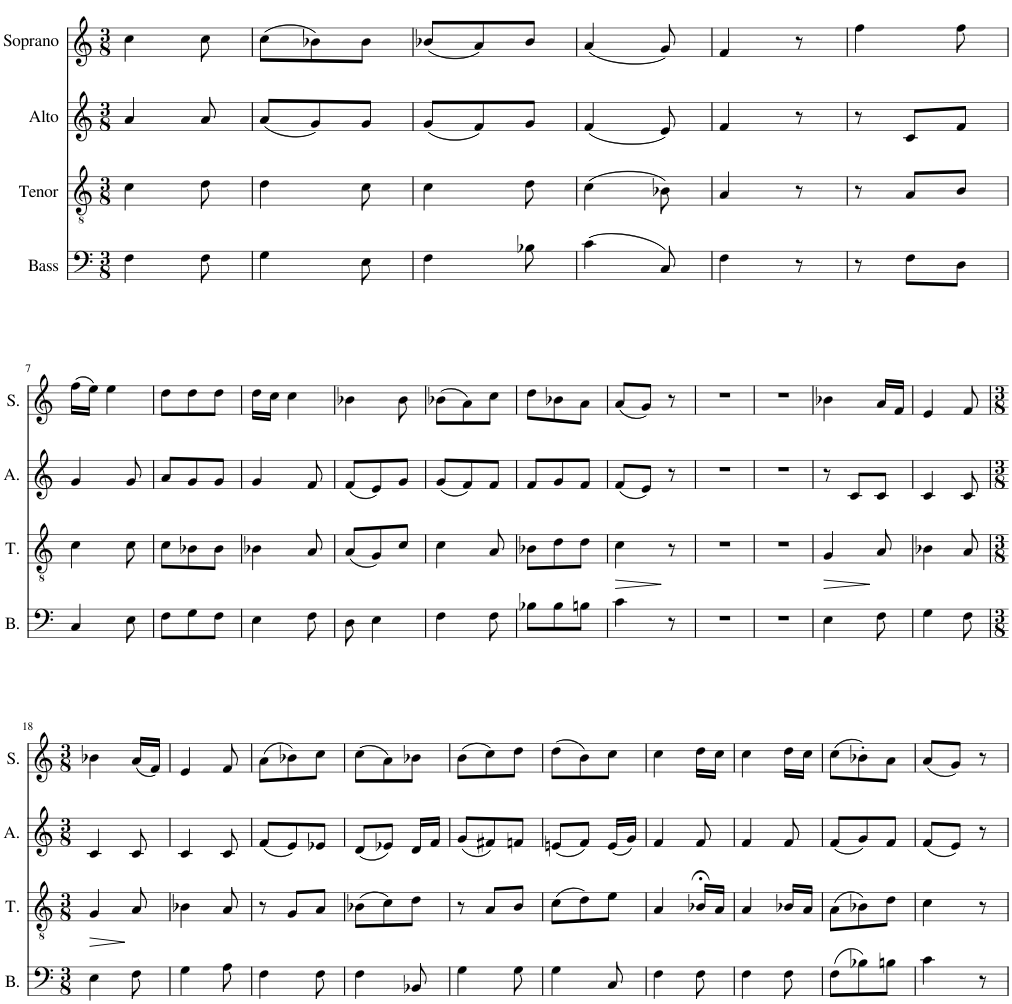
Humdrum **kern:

**kern	**dynam	**kern	**kern	**kern
*part4	*part4	*part3	*part2	*part1
*staff4	*staff4	*staff3	*staff2	*staff1
*I"Bass	*	*I"Tenor	*I"Alto	*I"Soprano
*I'B.	*	*I'T.	*I'A.	*I'S.
*clefF4	*	*clefGv2	*clefG2	*clefG2
*k[]	*	*k[]	*k[]	*k[]
*M3/8	*	*M3/8	*M3/8	*M3/8
=1	=1	=1	=1	=1
4F\	.	4c\	4a/	4cc\
8F\	.	8d\	8a/	8cc\
=2	=2	=2	=2	=2
4G\	.	4d\	(8a/L	(8cc\L
.	.	.	8g/)	8b-X\)
8E\	.	8c\	8g/J	8b-\J
=3	=3	=3	=3	=3
4F\	.	4c\	(8g/L	(8b-X/L
.	.	.	8f/)	8a/)
8B-X\	.	8d\	8g/J	8b-/J
=4	=4	=4	=4	=4
(4c\	.	(4c\	(4f/	(4a/
8C/)	.	8B-X\)	8e/)	8g/)
=5	=5	=5	=5	=5
4F\	.	4A/	4f/	4f/
8r	.	8r	8r	8r
=6	=6	=6	=6	=6
8r	.	8r	8r	4ff\
8F\L	.	8A/L	8c/L	.
8D\J	.	8B/J	8f/J	8ff\
!!LO:LB:g=z
=7	=7	=7	=7	=7
4C/	.	4c\	4g/	(16ff\LL
.	.	.	.	16ee\JJ)
.	.	.	.	4ee\
8E\	.	8c\	8g/	.
=8	=8	=8	=8	=8
8F\L	.	8c\L	8a/L	8dd\L
8G\	.	8B-X\	8g/	8dd\
8F\J	.	8B-\J	8g/J	8dd\J
=9	=9	=9	=9	=9
4E\	.	4B-X\	4g/	16dd\LL
.	.	.	.	16cc\JJ
.	.	.	.	4cc\
8F\	.	8A/	8f/	.
=10	=10	=10	=10	=10
8D\	.	(8A/L	(8f/L	4b-X\
4E\	.	8G/)	8e/)	.
.	.	8c/J	8g/J	8b-\
=11	=11	=11	=11	=11
4F\	.	4c\	(8g/L	(8b-X\L
.	.	.	8f/)	8a\)
8F\	.	8A/	8f/J	8cc\J
=12	=12	=12	=12	=12
8B-X\L	.	8B-X\L	8f/L	8dd\L
8B-\	.	8d\	8g/	8b-X\
8Bn\J	.	8d\J	8f/J	8a\J
=13	=13	=13	=13	=13
!	!LO:HP:b	!	!	!
4c\	>	4c\	(8f/L	(8a/L
.	.	.	8e/J)	8g/J)
8r	]	8r	8r	8r
=14	=14	=14	=14	=14
4.r	.	4.r	4.r	4.r
=15	=15	=15	=15	=15
4.r	.	4.r	4.r	4.r
=16	=16	=16	=16	=16
!	!LO:HP:b	!	!	!
4E\	>	4G/	8r	4b-X\
.	.	.	8c/L	.
8F\	]	8A/	8c/J	16a/LL
.	.	.	.	16f/JJ
=17	=17	=17	=17	=17
4G\	.	4B-X\	4c/	4e/
8F\	.	8A/	8c/	8f/
!!LO:LB:g=z
=18	=18	=18	=18	=18
*M3/8	*	*M3/8	*M3/8	*M3/8
!	!LO:HP:b	!	!	!
4E\	>	4G/	4c/	4b-X\
8F\	]	8A/	8c/	(16a/LL
.	.	.	.	16f/JJ)
=19	=19	=19	=19	=19
4G\	.	4B-X\	4c/	4e/
8A\	.	8A/	8c/	8f/
=20	=20	=20	=20	=20
4F\	.	8r	(8f/L	(8a\L
.	.	8G/L	8e/)	8b-X\)
8F\	.	8A/J	8e-X/J	8cc\J
=21	=21	=21	=21	=21
4F\	.	(8B-X\L	(8d/L	(8cc\L
.	.	8c\)	8e-X/J)	8a\)
8BB-X/	.	8d\J	16d/LL	8b-X\J
.	.	.	16f/JJ	.
=22	=22	=22	=22	=22
4G\	.	8r	(8g/L	(8b\L
.	.	8A/L	8f#X/)	8cc\)
8G\	.	8B/J	8fn/J	8dd\J
=23	=23	=23	=23	=23
4G\	.	(8c\L	(8en/L	(8dd\L
.	.	8d\)	8f/J)	8b\)
8C/	.	8e\J	(16e/LL	8cc\J
.	.	.	16g/JJ)	.
=24	=24	=24	=24	=24
4F\	.	4A/	4f/	4cc\
8F\	.	16B-X;</LL	8f/	16dd\LL
.	.	16A/JJ	.	16cc\JJ
=25	=25	=25	=25	=25
4F\	.	4A/	4f/	4cc\
8F\	.	16B-X/LL	8f/	16dd\LL
.	.	16A/JJ	.	16cc\JJ
=26	=26	=26	=26	=26
(8F\L	.	(8A\L	(8f/L	(8cc\L
8B-X\)	.	8B-X\)	8g/)	8b-X'\)
8Bn\J	.	8d\J	8f/J	8a\J
=27	=27	=27	=27	=27
4c\	.	4c\	(8f/L	(8a/L
.	.	.	8e/J)	8g/J)
8r	.	8r	8r	8r
=	=	=	=	=
*-	*-	*-	*-	*-
